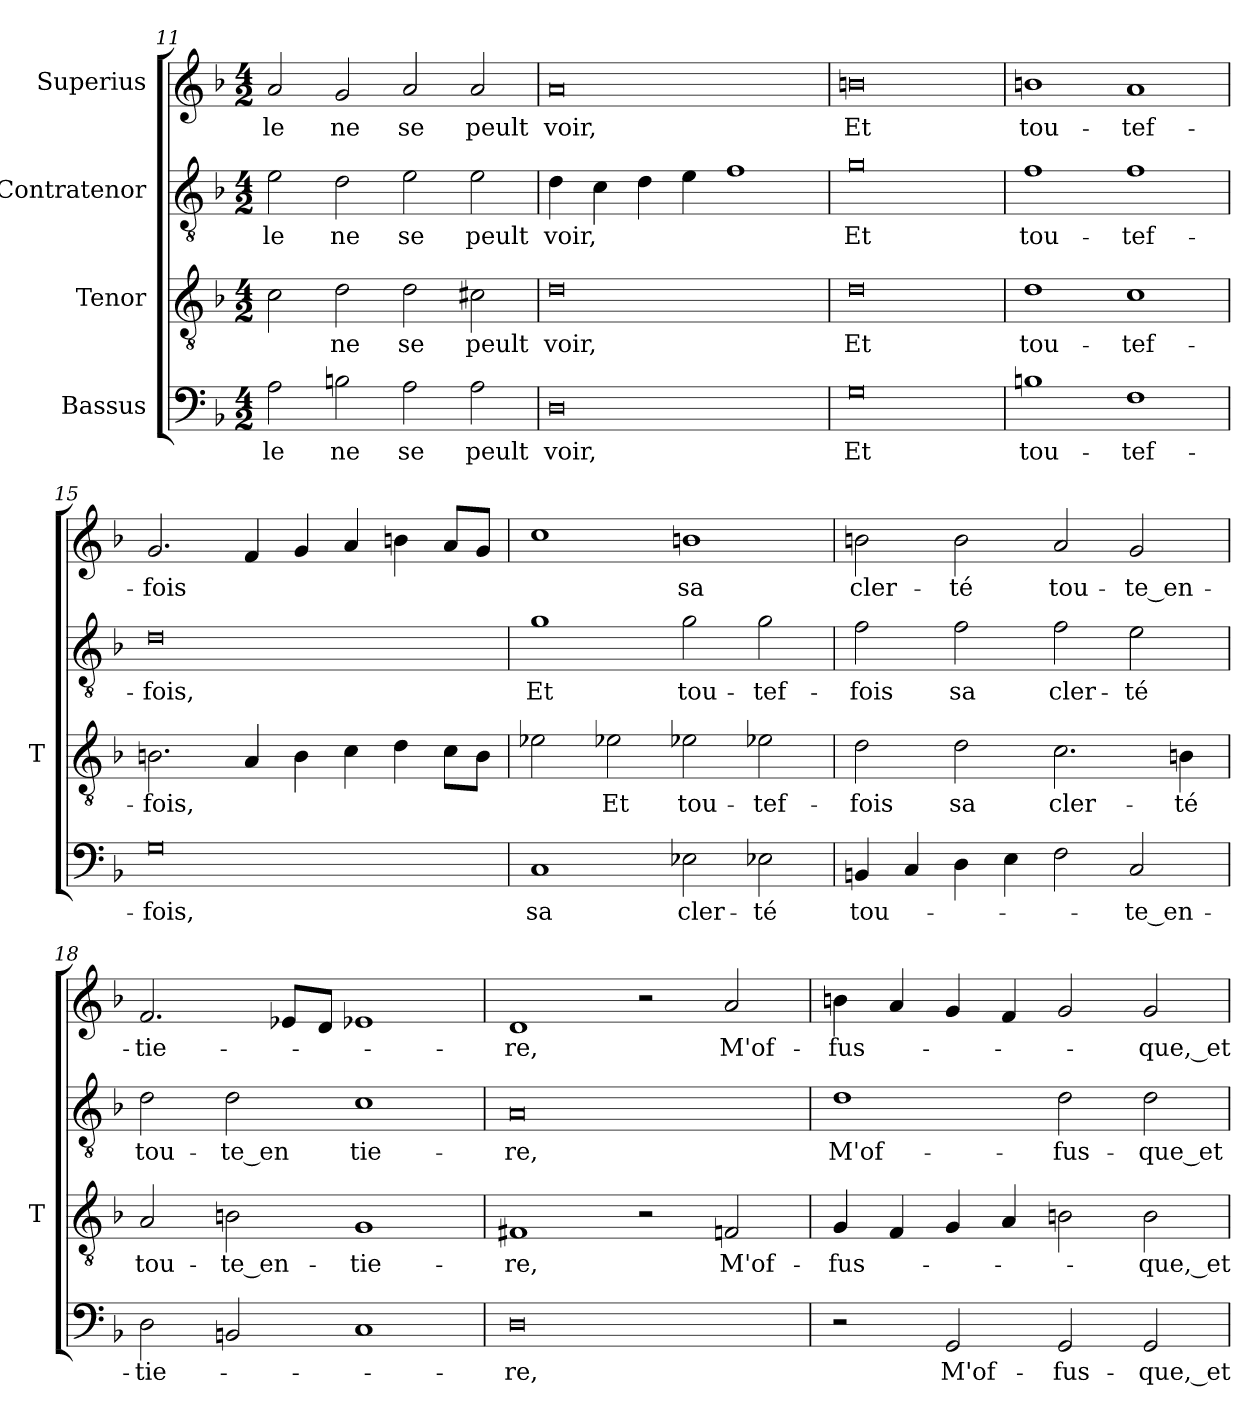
**kern	**text	**kern	**text	**kern	**text	**kern	**text
*part4	*part4	*part3	*part3	*part2	*part2	*part1	*part1
*staff4	*staff4	*staff3	*staff3	*staff2	*staff2	*staff1	*staff1
*I"Bassus	*	*I"Tenor	*	*I"Contratenor	*	*I"Superius	*
*	*	*I'T	*	*	*	*	*
*clefF4	*	*clefGv2	*	*clefGv2	*	*clefG2	*
*k[b-]	*	*k[b-]	*	*k[b-]	*	*k[b-]	*
*M4/2	*	*M4/2	*	*M4/2	*	*M4/2	*
=11	=11	=11	=11	=11	=11	=11	=11
2A	-le	2c	.	2e	-le	2a	-le
2B	-ne	2d	-ne	2d	-ne	2g	-ne
2A	-se	2d	-se	2e	-se	2a	-se
2A	-peult	2c#X	-peult	2e	-peult	2a	-peult
=12	=12	=12	=12	=12	=12	=12	=12
0D	-voir,	0d	-voir,	4d	-voir,	0a	-voir,
.	.	.	.	4c	.	.	.
.	.	.	.	4d	.	.	.
.	.	.	.	4e	.	.	.
.	.	.	.	1f	.	.	.
=13	=13	=13	=13	=13	=13	=13	=13
0G	-Et	0d	-Et	0g	-Et	0b	-Et
=14	=14	=14	=14	=14	=14	=14	=14
1B	tou-	1d	tou-	1f	tou-	1b	tou-
1F	tef-	1c	tef-	1f	tef-	1a	tef-
=15	=15	=15	=15	=15	=15	=15	=15
0G	-fois,	2.B	-fois,	0d	-fois,	2.g	-fois
.	.	4A	.	.	.	4f	.
.	.	4B	.	.	.	4g	.
.	.	4c	.	.	.	4a	.
.	.	4d	.	.	.	4b	.
.	.	8ci\L	.	.	.	8aL	.
.	.	8Bi\J	.	.	.	8gJ	.
=16	=16	=16	=16	=16	=16	=16	=16
1C	-sa	2e-X	.	1g	-Et	1cc	.
.	.	2e-X	-Et	.	.	.	.
2E-X	cler-	2e-X	tou-	2g	tou-	1b	-sa
2E-X	-té	2e-X	tef-	2g	tef-	.	.
=17	=17	=17	=17	=17	=17	=17	=17
4BB	tou-	2d	-fois	2f	-fois	2b	cler-
4C	.	.	.	.	.	.	.
4D	.	2d	-sa	2f	-sa	2b	-té
4E	.	.	.	.	.	.	.
2F	.	2.c	cler-	2f	cler-	2a	tou-
2C	te_en-	.	.	2e	-té	2g	te_en-
.	.	4B	-té	.	.	.	.
=18	=18	=18	=18	=18	=18	=18	=18
2D	tie-	2A	tou-	2d	tou-	2.f	tie-
2BB	.	2B	te_en-	2d	-te_en	.	.
.	.	.	.	.	.	8e-XL	.
.	.	.	.	.	.	8dJ	.
1C	.	1G	tie-	1c	tie-	1e-X	.
=19	=19	=19	=19	=19	=19	=19	=19
0D	-re,	1F#X	-re,	0A	-re,	1d	-re,
.	.	2r	.	.	.	2r	.
.	.	2F	M'of-	.	.	2a	M'of-
=20	=20	=20	=20	=20	=20	=20	=20
2r	.	4G	fus-	1d	M'of-	4b	fus-
.	.	4F	.	.	.	4a	.
2GG	M'of-	4G	.	.	.	4g	.
.	.	4A	.	.	.	4f	.
2GG	fus-	2B	.	2d	fus-	2g	.
2GG	-que,_et	2B	-que,_et	2d	-que_et	2g	-que,_et
=	=	=	=	=	=	=	=
*-	*-	*-	*-	*-	*-	*-	*-
